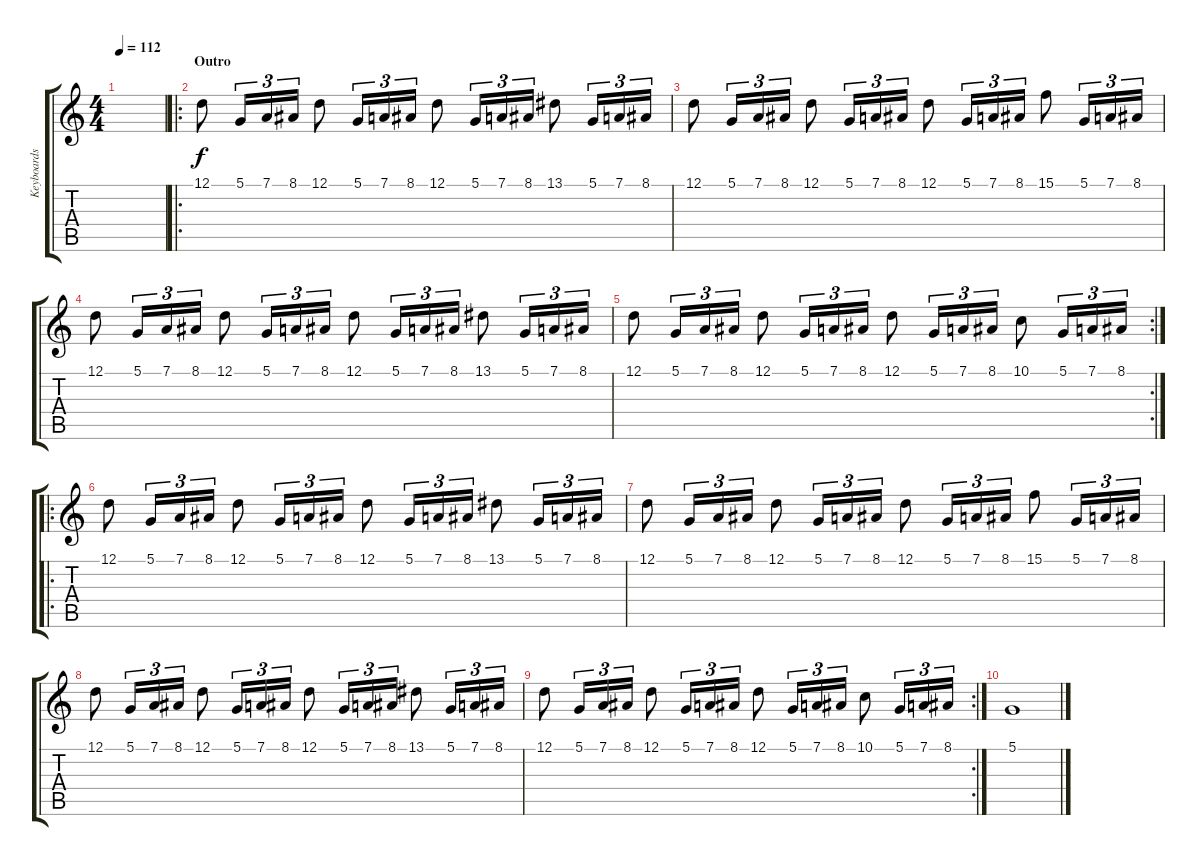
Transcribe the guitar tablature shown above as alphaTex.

\track ("Keyboards" "Keyboards") {instrument stringensemble1}
\staff {score tabs}
\tuning (D4 A3 F3 C3 G2 D2) {hide}
\ts (4 4)
\tempo 112
\clef g2
\ks c
|
\ro
\section ("" "Outro")
12.1.8{volume 13 balance 3 instrument stringensemble1} 5.1.16{tu (3 2)} 7.1.16{tu (3 2)} 8.1.16{tu (3 2)} 12.1.8 5.1.16{tu (3 2)} 7.1.16{tu (3 2)} 8.1.16{tu (3 2)} 12.1.8 5.1.16{tu (3 2)} 7.1.16{tu (3 2)} 8.1.16{tu (3 2)} 13.1.8 5.1.16{tu (3 2)} 7.1.16{tu (3 2)} 8.1.16{tu (3 2)} |
12.1.8 5.1.16{tu (3 2)} 7.1.16{tu (3 2)} 8.1.16{tu (3 2)} 12.1.8 5.1.16{tu (3 2)} 7.1.16{tu (3 2)} 8.1.16{tu (3 2)} 12.1.8 5.1.16{tu (3 2)} 7.1.16{tu (3 2)} 8.1.16{tu (3 2)} 15.1.8 5.1.16{tu (3 2)} 7.1.16{tu (3 2)} 8.1.16{tu (3 2)} |
12.1.8 5.1.16{tu (3 2)} 7.1.16{tu (3 2)} 8.1.16{tu (3 2)} 12.1.8 5.1.16{tu (3 2)} 7.1.16{tu (3 2)} 8.1.16{tu (3 2)} 12.1.8 5.1.16{tu (3 2)} 7.1.16{tu (3 2)} 8.1.16{tu (3 2)} 13.1.8 5.1.16{tu (3 2)} 7.1.16{tu (3 2)} 8.1.16{tu (3 2)} |
\rc 2
12.1.8 5.1.16{tu (3 2)} 7.1.16{tu (3 2)} 8.1.16{tu (3 2)} 12.1.8 5.1.16{tu (3 2)} 7.1.16{tu (3 2)} 8.1.16{tu (3 2)} 12.1.8 5.1.16{tu (3 2)} 7.1.16{tu (3 2)} 8.1.16{tu (3 2)} 10.1.8 5.1.16{tu (3 2)} 7.1.16{tu (3 2)} 8.1.16{tu (3 2)} |
\ro
12.1.8 5.1.16{tu (3 2)} 7.1.16{tu (3 2)} 8.1.16{tu (3 2)} 12.1.8 5.1.16{tu (3 2)} 7.1.16{tu (3 2)} 8.1.16{tu (3 2)} 12.1.8 5.1.16{tu (3 2)} 7.1.16{tu (3 2)} 8.1.16{tu (3 2)} 13.1.8 5.1.16{tu (3 2)} 7.1.16{tu (3 2)} 8.1.16{tu (3 2)} |
12.1.8 5.1.16{tu (3 2)} 7.1.16{tu (3 2)} 8.1.16{tu (3 2)} 12.1.8 5.1.16{tu (3 2)} 7.1.16{tu (3 2)} 8.1.16{tu (3 2)} 12.1.8 5.1.16{tu (3 2)} 7.1.16{tu (3 2)} 8.1.16{tu (3 2)} 15.1.8 5.1.16{tu (3 2)} 7.1.16{tu (3 2)} 8.1.16{tu (3 2)} |
12.1.8 5.1.16{tu (3 2)} 7.1.16{tu (3 2)} 8.1.16{tu (3 2)} 12.1.8 5.1.16{tu (3 2)} 7.1.16{tu (3 2)} 8.1.16{tu (3 2)} 12.1.8 5.1.16{tu (3 2)} 7.1.16{tu (3 2)} 8.1.16{tu (3 2)} 13.1.8 5.1.16{tu (3 2)} 7.1.16{tu (3 2)} 8.1.16{tu (3 2)} |
\rc 2
12.1.8 5.1.16{tu (3 2)} 7.1.16{tu (3 2)} 8.1.16{tu (3 2)} 12.1.8 5.1.16{tu (3 2)} 7.1.16{tu (3 2)} 8.1.16{tu (3 2)} 12.1.8 5.1.16{tu (3 2)} 7.1.16{tu (3 2)} 8.1.16{tu (3 2)} 10.1.8 5.1.16{tu (3 2)} 7.1.16{tu (3 2)} 8.1.16{tu (3 2)} |
5.1.1
